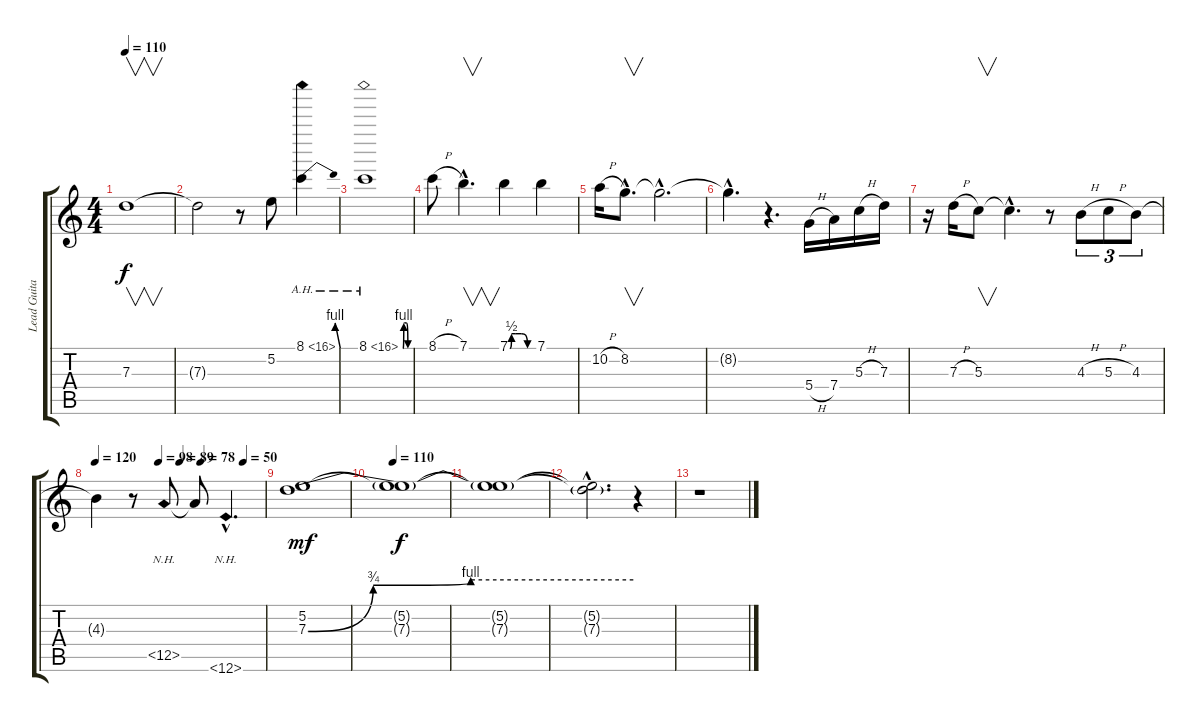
\track ("Lead Guitar" "Lead Guita") {instrument overdrivenguitar}
\staff {score tabs}
\tuning (E4 B3 G3 D3 A2 E2) {hide}
\ts (4 4)
\tempo 110
\clef g2
\ks c
7.3.1{v dy f} |
7.3{t}.2 r.8 5.2.8 8.1{be (bend 0 0 60 4) ah 8}.4 |
8.1{be (custom 0 0 7 4 15 4 30 4 45 0 60 0) ah 8}.1 |
8.1{h}.8 7.1{hac}.4{v d} 7.1{be (custom 0 0 4 2 15 2 30 2 45 0 60 0)}.4 7.1.4 |
10.2{h}.16 8.2{hac}.8{v d} 8.2{hac t}.2{d} |
8.2{hac t}.4{d} r.4{d} 5.4{h}.16 7.4.16 5.3{h}.16 7.3.16 |
r.16 7.3{h}.16 5.3.8{v} 5.3{hac t}.4{d} r.8 4.3{h}.8{tu (3 2)} 5.3{h}.8{tu (3 2)} 4.3.8{tu (3 2)} |
\tempo 120
\tempo (98 0.375)
\tempo (89 0.5)
\tempo (78 0.625)
\tempo (50 0.875)
4.3{t}.4 r.8 12.5{nh}.8{instrument guitarharmonics} 12.5{t}.8 12.6{nh hac}.4{d} |
(5.2 7.3{be (custom 0 0 12 3 30 4 60 4)}).1{dy mf instrument overdrivenguitar} |
\tempo 110
(5.2{t} 7.3{t}).1{dy f} |
(5.2{t} 7.3{t}).1 |
(5.2{hac t} 7.3{hac t}).2{d} r.4 |
r.1
